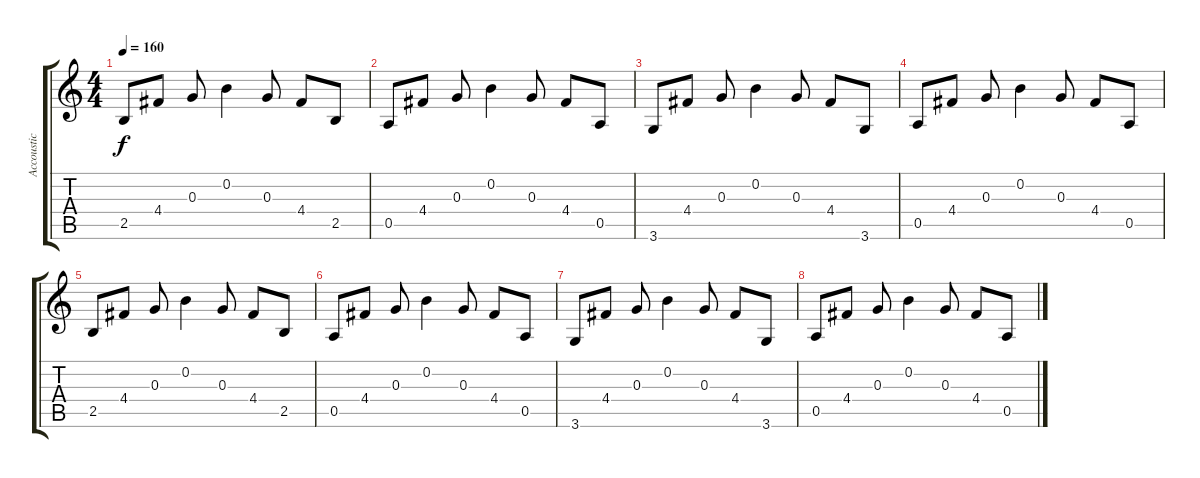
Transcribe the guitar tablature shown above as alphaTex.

\track ("Accoustic Guitar" "Accoustic ") {instrument acousticguitarsteel}
\staff {score tabs}
\tuning (E4 B3 G3 D3 A2 E2) {hide}
\ts (4 4)
\tempo 160
\clef g2
\ks c
2.5.8{dy f} 4.4.8 0.3.8 0.2.4 0.3.8 4.4.8 2.5.8 |
0.5.8 4.4.8 0.3.8 0.2.4 0.3.8 4.4.8 0.5.8 |
3.6.8 4.4.8 0.3.8 0.2.4 0.3.8 4.4.8 3.6.8 |
0.5.8 4.4.8 0.3.8 0.2.4 0.3.8 4.4.8 0.5.8 |
2.5.8 4.4.8 0.3.8 0.2.4 0.3.8 4.4.8 2.5.8 |
0.5.8 4.4.8 0.3.8 0.2.4 0.3.8 4.4.8 0.5.8 |
3.6.8 4.4.8 0.3.8 0.2.4 0.3.8 4.4.8 3.6.8 |
0.5.8 4.4.8 0.3.8 0.2.4 0.3.8 4.4.8 0.5.8
